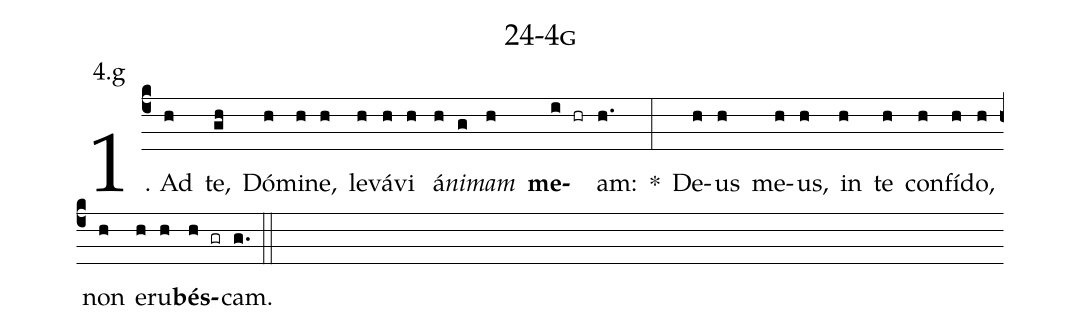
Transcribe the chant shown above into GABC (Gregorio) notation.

name: 24-4g;
annotation: 4.g;
%%
(c4)1. Ad(h) te,(gh) Dó(h)mi(h)ne,(h) le(h)vá(h)vi(h) á(h)<i>ni</i>(g)<i>mam</i>(h) <b>me</b>(i hr)am:(h.) *(:) De(h)us(h) me(h)us,(h) in(h) te(h) con(h)fí(h)do,(h) non(h) e(h)ru(h)<b>bés</b>(h gr)cam.(g.) (::)
